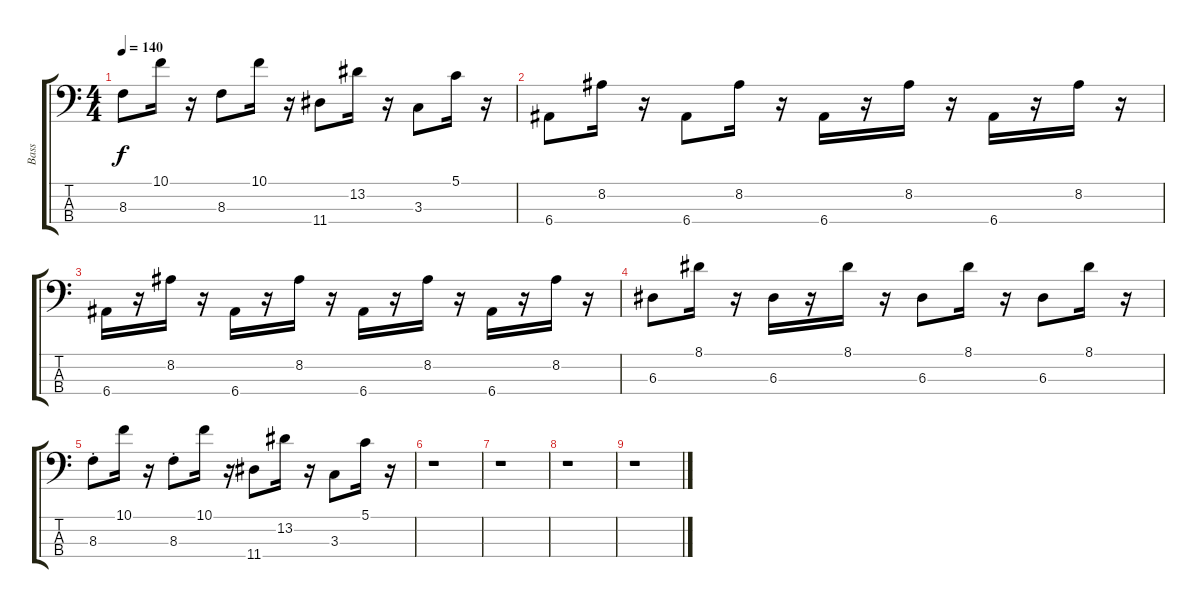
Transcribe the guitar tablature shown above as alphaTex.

\track ("Bass" "Bass") {instrument electricbassfinger}
\staff {score tabs}
\tuning (G2 D2 A1 E1) {hide}
\ts (4 4)
\tempo 140
\clef f4
\ks c
8.3.8{dy f} 10.1.16 r.16 8.3.8 10.1.16 r.16 11.4.8 13.2.16 r.16 3.3.8 5.1.16 r.16 |
6.4.8 8.2.16 r.16 6.4.8 8.2.16 r.16 6.4.16 r.16 8.2.16 r.16 6.4.16 r.16 8.2.16 r.16 |
6.4.16 r.16 8.2.16 r.16 6.4.16 r.16 8.2.16 r.16 6.4.16 r.16 8.2.16 r.16 6.4.16 r.16 8.2.16 r.16 |
6.3.8 8.1.16 r.16 6.3.16 r.16 8.1.16 r.16 6.3.8 8.1.16 r.16 6.3.8 8.1.16 r.16 |
8.3{st}.8 10.1.16 r.16 8.3{st}.8 10.1.16 r.16 11.4.8 13.2.16 r.16 3.3.8 5.1.16 r.16 |
r.1 |
r.1 |
r.1 |
r.1
